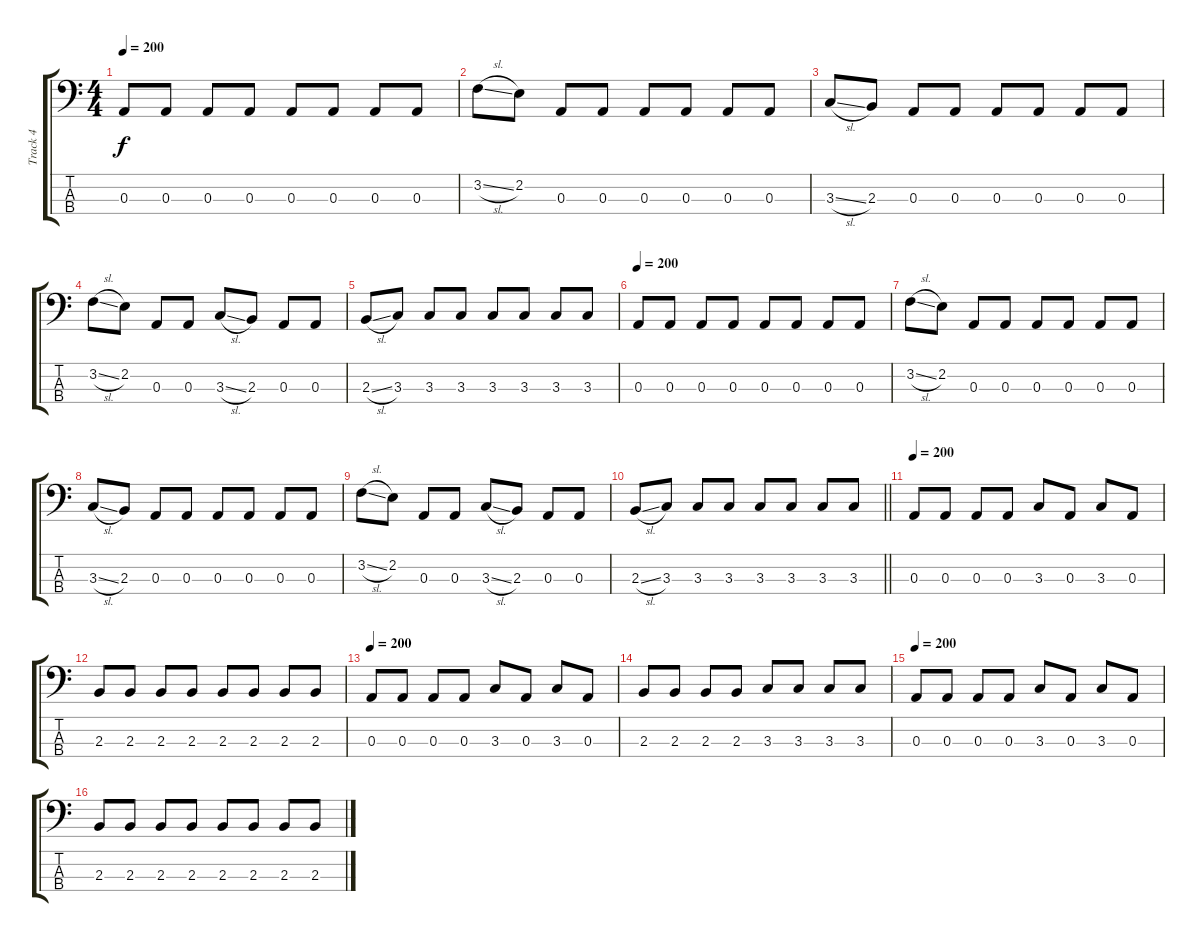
\track ("Track 4" "Track 4") {instrument electricbassfinger}
\staff {score tabs}
\tuning (G2 D2 A1 E1) {hide}
\ts (4 4)
\section ("" "")
\tempo 200
\clef f4
\ks c
0.3.8{dy f} 0.3.8 0.3.8 0.3.8 0.3.8 0.3.8 0.3.8 0.3.8 |
3.2{sl}.8 2.2.8 0.3.8 0.3.8 0.3.8 0.3.8 0.3.8 0.3.8 |
3.3{sl}.8 2.3.8 0.3.8 0.3.8 0.3.8 0.3.8 0.3.8 0.3.8 |
3.2{sl}.8 2.2.8 0.3.8 0.3.8 3.3{sl}.8 2.3.8 0.3.8 0.3.8 |
2.3{sl}.8 3.3.8 3.3.8 3.3.8 3.3.8 3.3.8 3.3.8 3.3.8 |
\tempo 200
0.3.8 0.3.8 0.3.8 0.3.8 0.3.8 0.3.8 0.3.8 0.3.8 |
3.2{sl}.8 2.2.8 0.3.8 0.3.8 0.3.8 0.3.8 0.3.8 0.3.8 |
3.3{sl}.8 2.3.8 0.3.8 0.3.8 0.3.8 0.3.8 0.3.8 0.3.8 |
3.2{sl}.8 2.2.8 0.3.8 0.3.8 3.3{sl}.8 2.3.8 0.3.8 0.3.8 |
\barLineRight lightlight
2.3{sl}.8 3.3.8 3.3.8 3.3.8 3.3.8 3.3.8 3.3.8 3.3.8 |
\section ("" "")
\tempo 200
0.3.8 0.3.8 0.3.8 0.3.8 3.3.8 0.3.8 3.3.8 0.3.8 |
2.3.8 2.3.8 2.3.8 2.3.8 2.3.8 2.3.8 2.3.8 2.3.8 |
\tempo 200
0.3.8 0.3.8 0.3.8 0.3.8 3.3.8 0.3.8 3.3.8 0.3.8 |
2.3.8 2.3.8 2.3.8 2.3.8 3.3.8 3.3.8 3.3.8 3.3.8 |
\tempo 200
0.3.8 0.3.8 0.3.8 0.3.8 3.3.8 0.3.8 3.3.8 0.3.8 |
2.3.8 2.3.8 2.3.8 2.3.8 2.3.8 2.3.8 2.3.8 2.3.8
